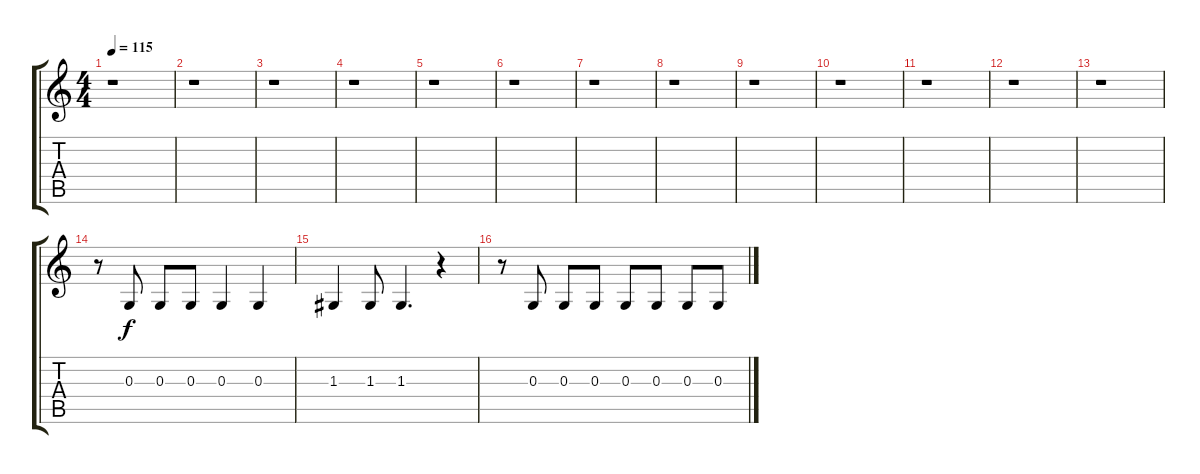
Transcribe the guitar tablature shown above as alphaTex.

\track "" {instrument fx7echoes}
\staff {score tabs}
\tuning (E4 B3 G3 D3 A2 E2) {hide}
\ts (4 4)
\tempo 115
\clef g2
\ks c
r.1{dy f} |
r.1 |
r.1 |
r.1 |
r.1 |
r.1 |
r.1 |
r.1 |
r.1 |
r.1 |
r.1 |
r.1 |
r.1 |
r.8 0.3.8 0.3.8 0.3.8 0.3.4 0.3.4 |
1.3.4 1.3.8 1.3.4{d} r.4 |
r.8 0.3.8 0.3.8 0.3.8 0.3.8 0.3.8 0.3.8 0.3.8
